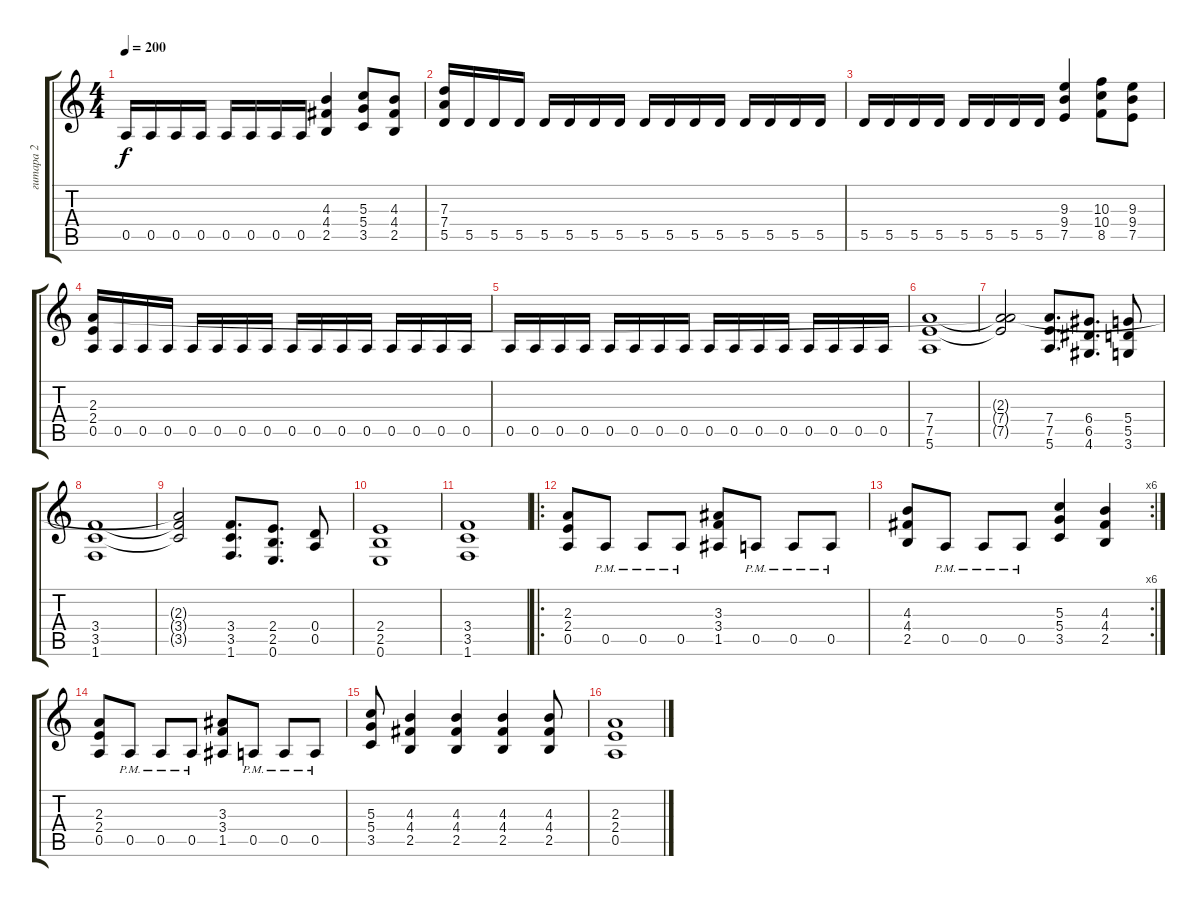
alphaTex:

\track ("гитара 2" "гитара 2") {instrument distortionguitar}
\staff {score tabs}
\tuning (E4 B3 G3 D3 A2 E2) {hide}
\ts (4 4)
\tempo 200
\clef g2
\ks c
0.5.16{dy f} 0.5.16 0.5.16 0.5.16 0.5.16 0.5.16 0.5.16 0.5.16 (4.3 4.4 2.5).4 (5.3 5.4 3.5).8 (4.3 4.4 2.5).8 |
(7.3 7.4 5.5).16 5.5.16 5.5.16 5.5.16 5.5.16 5.5.16 5.5.16 5.5.16 5.5.16 5.5.16 5.5.16 5.5.16 5.5.16 5.5.16 5.5.16 5.5.16 |
5.5.16 5.5.16 5.5.16 5.5.16 5.5.16 5.5.16 5.5.16 5.5.16 (9.3 9.4 7.5).4 (10.3 10.4 8.5).8 (9.3 9.4 7.5).8 |
(2.3 2.4 0.5).16 0.5.16 0.5.16 0.5.16 0.5.16 0.5.16 0.5.16 0.5.16 0.5.16 0.5.16 0.5.16 0.5.16 0.5.16 0.5.16 0.5.16 0.5.16 |
0.5.16 0.5.16 0.5.16 0.5.16 0.5.16 0.5.16 0.5.16 0.5.16 0.5.16 0.5.16 0.5.16 0.5.16 0.5.16 0.5.16 0.5.16 0.5.16 |
(7.4 7.5 5.6).1 |
(2.3{t} 7.4{t} 7.5{t}).2 (7.4 7.5 5.6).8{d} (6.4 6.5 4.6).8{d} (5.4 5.5 3.6).8 |
(3.4 3.5 1.6).1 |
(2.3{t} 3.4{t} 3.5{t}).2 (3.4 3.5 1.6).8{d} (2.4 2.5 0.6).8{d} (0.4 0.5).8 |
(2.4 2.5 0.6).1 |
(3.4 3.5 1.6).1 |
\ro
(2.3 2.4 0.5).8 0.5{pm}.8 0.5{pm}.8 0.5{pm}.8 (3.3 3.4 1.5).8 0.5{pm}.8 0.5{pm}.8 0.5{pm}.8 |
\rc 6
(4.3 4.4 2.5).8 0.5{pm}.8 0.5{pm}.8 0.5{pm}.8 (5.3 5.4 3.5).4 (4.3 4.4 2.5).4 |
(2.3 2.4 0.5).8 0.5{pm}.8 0.5{pm}.8 0.5{pm}.8 (3.3 3.4 1.5).8 0.5{pm}.8 0.5{pm}.8 0.5{pm}.8 |
(5.3 5.4 3.5).8 (4.3 4.4 2.5).4 (4.3 4.4 2.5).4 (4.3 4.4 2.5).4 (4.3 4.4 2.5).8 |
(2.3 2.4 0.5).1
